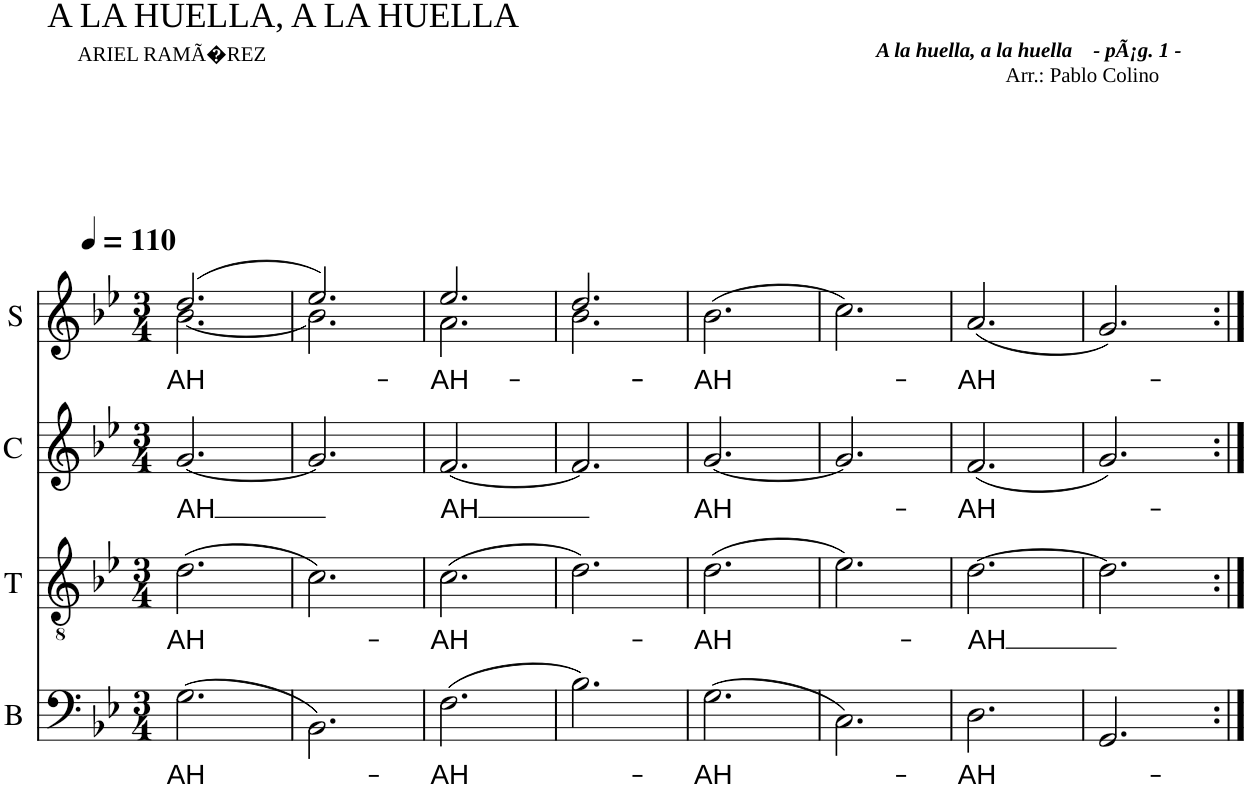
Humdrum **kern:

**kern	**text	**kern	**text	**kern	**text	**kern	**text
*part4	*part4	*part3	*part3	*part2	*part2	*part1	*part1
*staff4	*staff4	*staff3	*staff3	*staff2	*staff2	*staff1	*staff1
*I"B	*	*I"T	*	*I"C	*	*I"S	*
*clefF4	*	*clefGv2	*	*clefG2	*	*clefG2	*
*k[b-e-]	*	*k[b-e-]	*	*k[b-e-]	*	*k[b-e-]	*
*B-:	*	*B-:	*	*B-:	*	*B-:	*
*M3/4	*	*M3/4	*	*M3/4	*	*M3/4	*
*MM110	*	*MM110	*	*MM110	*	*MM110	*
=1	=1	=1	=1	=1	=1	=1	=1
!	!LO:LY:b	!	!LO:LY:b	!	!LO:LY:b	!	!LO:LY:b
*	*	*	*	*	*	*^	*
(2.G\	AH	(2.d\	AH	[2.g/	AH	(2.dd/	[2.b-\	.
=2	=2	=2	=2	=2	=2	=2	=2	=2
2.BB-\)	.	2.c\)	.	2.g/]	.	2.ee-/)	2.b-\]	.
=3	=3	=3	=3	=3	=3	=3	=3	=3
!	!LO:LY:b	!	!LO:LY:b	!	!LO:LY:b	!	!	!LO:LY:b
(2.F\	-AH	(2.c\	-AH	[2.f/	AH	2.ee-/	2.a\	-AH
=4	=4	=4	=4	=4	=4	=4	=4	=4
2.B-\)	.	2.d\)	.	2.f/]	.	2.dd/	2.b-\	.
=5	=5	=5	=5	=5	=5	=5	=5	=5
!	!LO:LY:b	!	!LO:LY:b	!	!LO:LY:b	!	!	!LO:LY:b
*	*	*	*	*	*	*v	*v	*
(2.G\	-AH	(2.d\	-AH	[2.g/	AH	(2.b-\	-AH
=6	=6	=6	=6	=6	=6	=6	=6
2.C\)	.	2.e-\)	.	2.g/]	.	2.cc\)	.
=7	=7	=7	=7	=7	=7	=7	=7
!	!LO:LY:b	!	!LO:LY:b	!	!LO:LY:b	!	!LO:LY:b
2.D\	-AH	[2.d\	-AH	(2.f/	-AH	(2.a/	-AH
=8	=8	=8	=8	=8	=8	=8	=8
2.GG/	.	2.d\]	.	2.g/)	.	2.g/)	.
=:|!	=:|!	=:|!	=:|!	=:|!	=:|!	=:|!	=:|!
*-	*-	*-	*-	*-	*-	*-	*-
